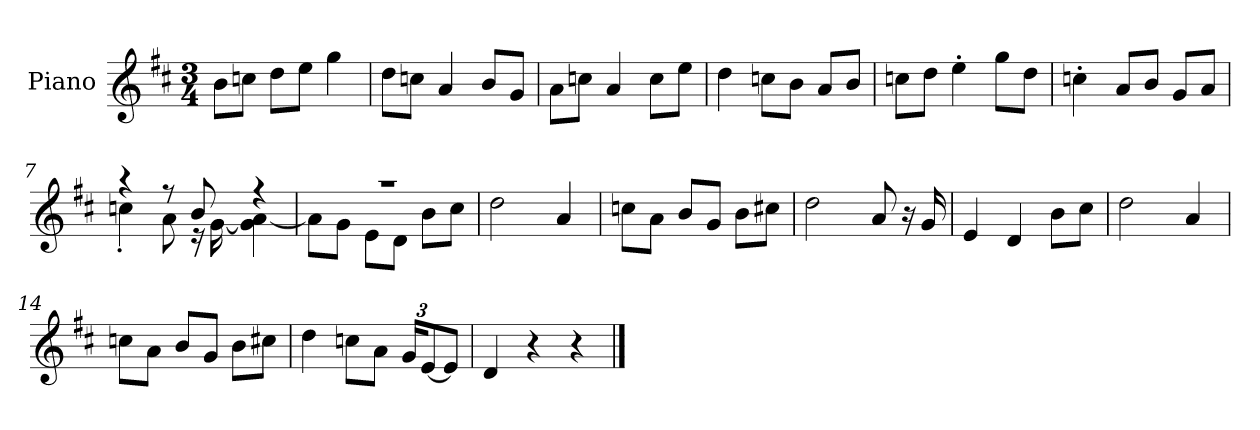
**kern
*part1
*staff1
*I"Piano
*I'P-no
*clefG2
*k[f#c#]
*M3/4
*MM176
=1
8b\L
8ccn\J
8dd\L
8ee\J
4gg\
=2
8dd\L
8ccn\J
4a/
8b/L
8g/J
=3
8a\L
8ccn\J
4a/
8cc\L
8ee\J
=4
4dd\
8ccn\L
8b\J
8a/L
8b/J
=5
8ccn\L
8dd\J
4ee'\
8gg\L
8dd\J
=6
4ccn'\
8a/L
8b/J
8g/L
8a/J
!!LO:LB:g=z
=7
*^
4r	4ccn'\
8r	8a\
8b/	16r
.	[16g\
4r	4g\] [4a\
=8	=8
2.r	8a\L]
.	8g\J
.	8e\L
.	8d\J
.	8b\L
.	8cc#\J
*v	*v
=9
2dd\
4a/
=10
8ccn\L
8a\J
8b/L
8g/J
8b\L
8cc#X\J
=11
2dd\
8a/
16r
16g/
=12
4e/
4d/
8b\L
8cc#\J
=13
2dd\
4a/
=14
8ccn\L
8a\J
8b/L
8g/J
8b\L
8cc#X\J
!!LO:LB:g=z
=15
4dd\
8ccn\L
8a\J
*Xbrackettup
24g/KL
[12e/
8e/J]
=16
4d/
4r
4r
==
*-
